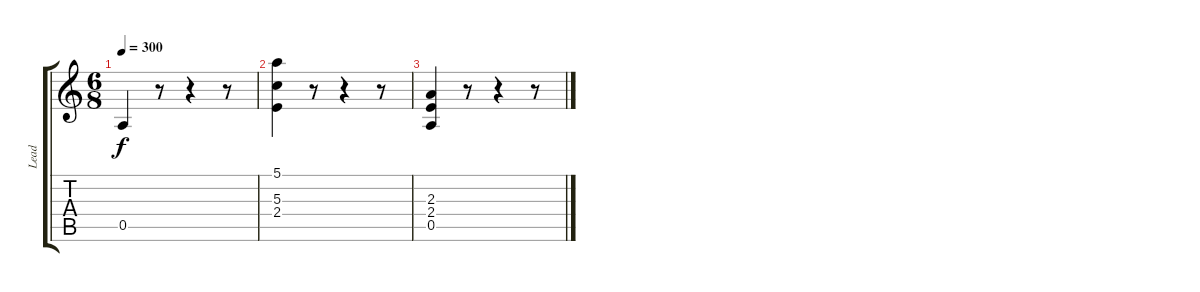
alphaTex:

\track ("Lead" "Lead") {instrument distortionguitar}
\staff {score tabs}
\tuning (E4 B3 G3 D3 A2 E2) {hide}
\ts (6 8)
\tempo 300
\clef g2
\ks c
0.5.4{dy f} r.8 r.4 r.8 |
(5.1 5.3 2.4).4 r.8 r.4 r.8 |
(2.3 2.4 0.5).4 r.8 r.4 r.8
